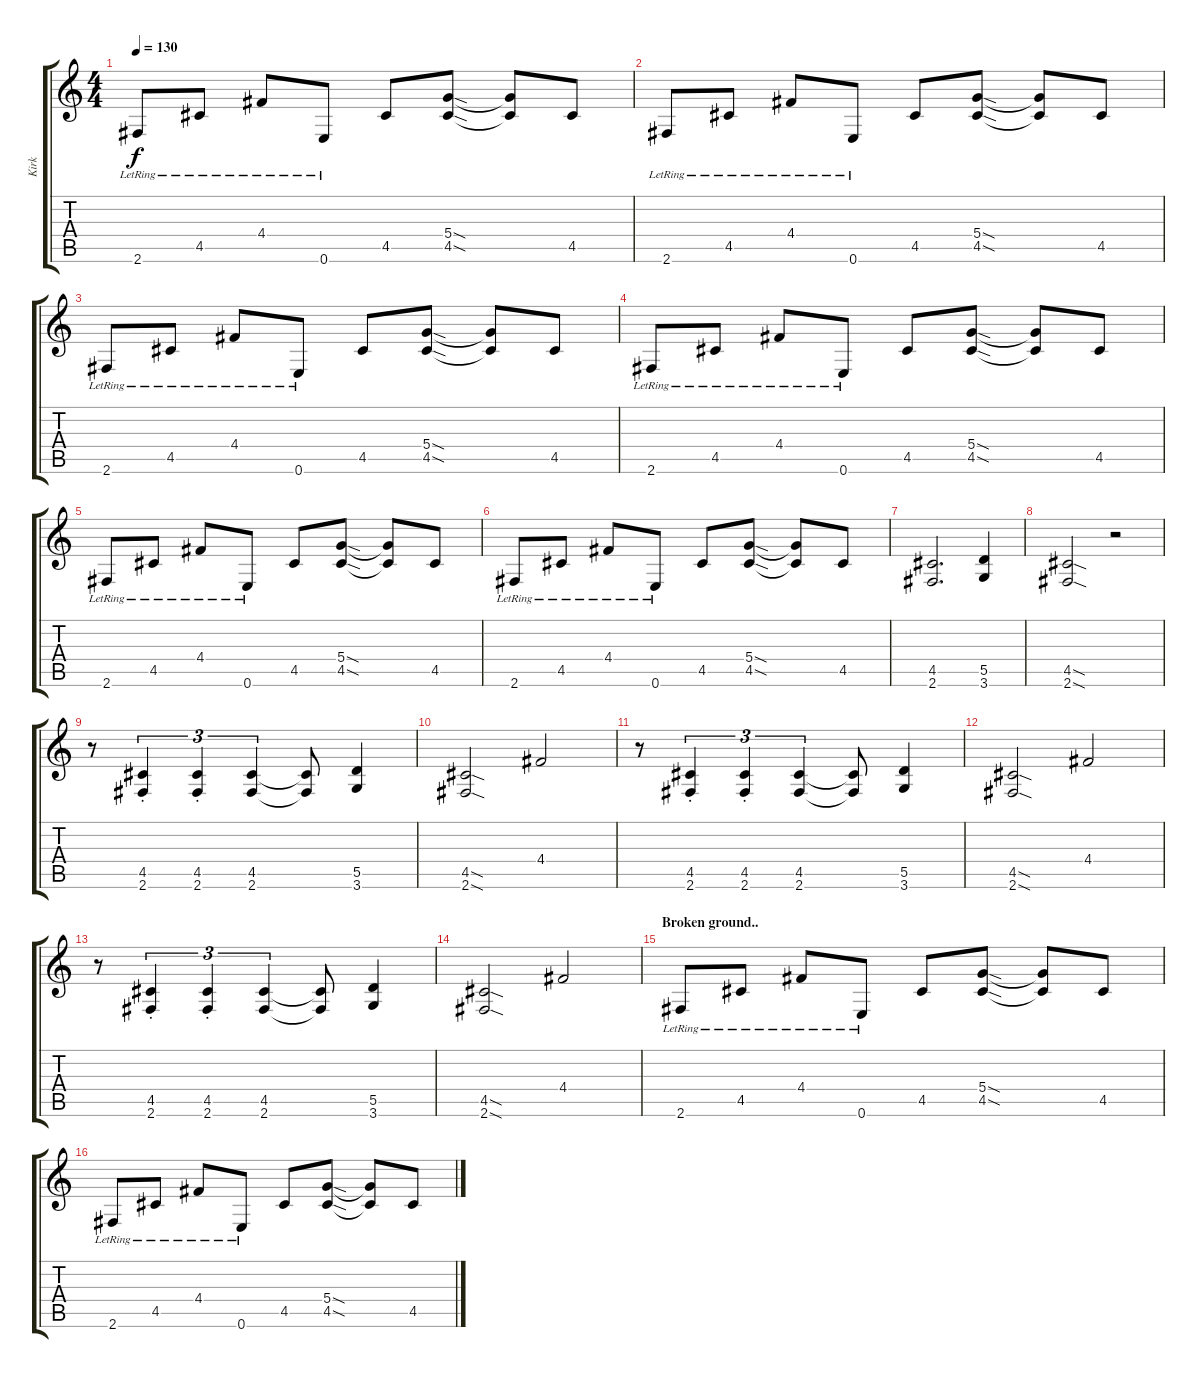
\track ("Kirk" "Kirk") {instrument overdrivenguitar}
\staff {score tabs}
\tuning (E4 B3 G3 D3 A2 E2) {hide}
\ts (4 4)
\tempo 130
\clef g2
\ks c
2.6{lr}.8{dy f} 4.5{lr}.8 4.4{lr}.8 0.6{lr}.8 4.5.8 (5.4{sod} 4.5{sod}).8 (5.4{t} 4.5{t}).8 4.5.8 |
2.6{lr}.8 4.5{lr}.8 4.4{lr}.8 0.6{lr}.8 4.5.8 (5.4{sod} 4.5{sod}).8 (5.4{t} 4.5{t}).8 4.5.8 |
2.6{lr}.8 4.5{lr}.8 4.4{lr}.8 0.6{lr}.8 4.5.8 (5.4{sod} 4.5{sod}).8 (5.4{t} 4.5{t}).8 4.5.8 |
2.6{lr}.8 4.5{lr}.8 4.4{lr}.8 0.6{lr}.8 4.5.8 (5.4{sod} 4.5{sod}).8 (5.4{t} 4.5{t}).8 4.5.8 |
2.6{lr}.8 4.5{lr}.8 4.4{lr}.8 0.6{lr}.8 4.5.8 (5.4{sod} 4.5{sod}).8 (5.4{t} 4.5{t}).8 4.5.8 |
2.6{lr}.8 4.5{lr}.8 4.4{lr}.8 0.6{lr}.8 4.5.8 (5.4{sod} 4.5{sod}).8 (5.4{t} 4.5{t}).8 4.5.8 |
\section ("" "")
(4.5 2.6).2{d instrument overdrivenguitar} (5.5 3.6).4 |
(4.5{sod} 2.6{sod}).2 r.2 |
r.8 (4.5{st} 2.6{st}).4{tu (3 2)} (4.5{st} 2.6{st}).4{tu (3 2)} (4.5 2.6).4{tu (3 2)} (4.5{t} 2.6{t}).8 (5.5 3.6).4 |
(4.5{sod} 2.6{sod}).2 4.4.2 |
r.8 (4.5{st} 2.6{st}).4{tu (3 2)} (4.5{st} 2.6{st}).4{tu (3 2)} (4.5 2.6).4{tu (3 2)} (4.5{t} 2.6{t}).8 (5.5 3.6).4 |
(4.5{sod} 2.6{sod}).2 4.4.2 |
r.8 (4.5{st} 2.6{st}).4{tu (3 2)} (4.5{st} 2.6{st}).4{tu (3 2)} (4.5 2.6).4{tu (3 2)} (4.5{t} 2.6{t}).8 (5.5 3.6).4 |
(4.5{sod} 2.6{sod}).2 4.4.2 |
\section ("" "Broken ground..")
2.6{lr}.8{instrument electricguitarclean} 4.5{lr}.8 4.4{lr}.8 0.6{lr}.8 4.5.8 (5.4{sod} 4.5{sod}).8 (5.4{t} 4.5{t}).8 4.5.8 |
2.6{lr}.8 4.5{lr}.8 4.4{lr}.8 0.6{lr}.8 4.5.8 (5.4{sod} 4.5{sod}).8 (5.4{t} 4.5{t}).8 4.5.8
